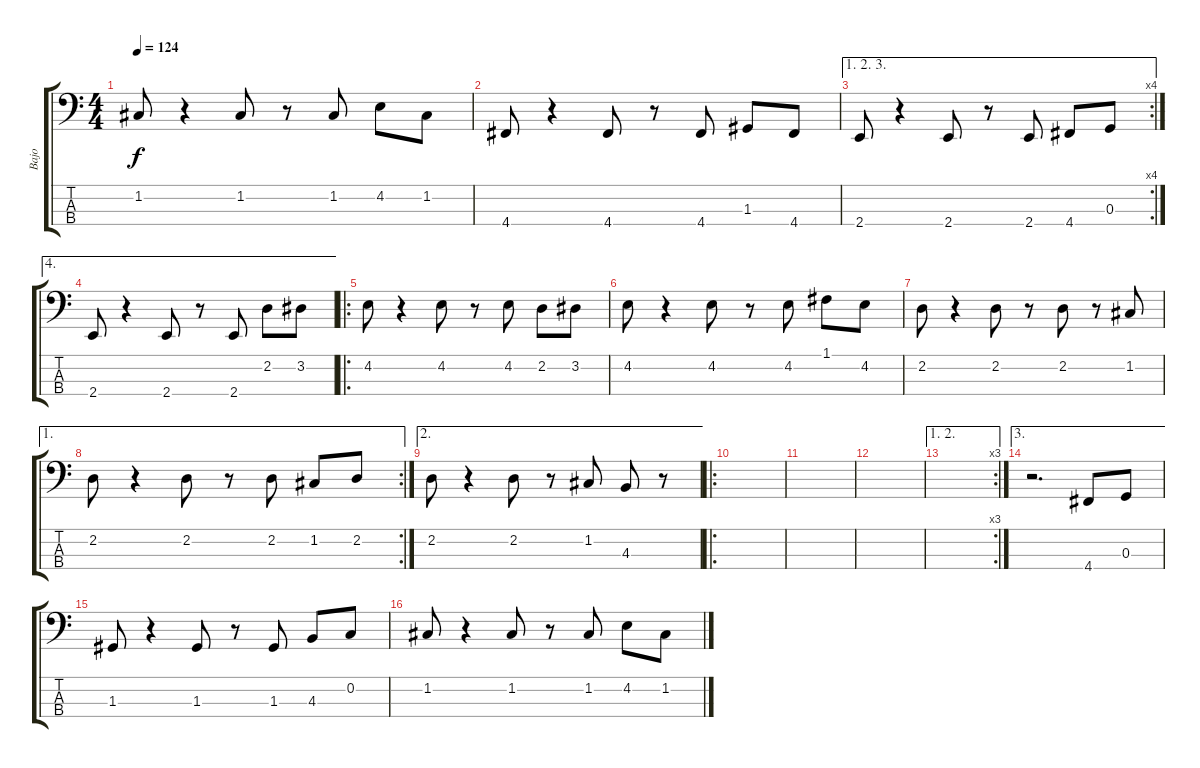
\track ("Bajo" "Bajo") {instrument electricbassfinger}
\staff {score tabs}
\tuning (F2 C2 G1 D1) {hide}
\ts (4 4)
\tempo 124
\clef f4
\ks c
1.2.8{dy f} r.4 1.2.8 r.8 1.2.8 4.2.8 1.2.8 |
4.4.8 r.4 4.4.8 r.8 4.4.8 1.3.8 4.4.8 |
\ae (1 2 3)
\rc 4
2.4.8 r.4 2.4.8 r.8 2.4.8 4.4.8 0.3.8 |
\ae 4
2.4.8 r.4 2.4.8 r.8 2.4.8 2.2.8 3.2.8 |
\ro
4.2.8 r.4 4.2.8 r.8 4.2.8 2.2.8 3.2.8 |
4.2.8 r.4 4.2.8 r.8 4.2.8 1.1.8 4.2.8 |
2.2.8 r.4 2.2.8 r.8 2.2.8 r.8 1.2.8 |
\ae 1
\rc 2
2.2.8 r.4 2.2.8 r.8 2.2.8 1.2.8 2.2.8 |
\ae 2
2.2.8 r.4 2.2.8 r.8 1.2.8 4.3.8 r.8 |
\ro
|
|
|
\ae (1 2)
\rc 3
|
\ae 3
r.2{d} 4.4.8 0.3.8 |
1.3.8 r.4 1.3.8 r.8 1.3.8 4.3.8 0.2.8 |
1.2.8 r.4 1.2.8 r.8 1.2.8 4.2.8 1.2.8
